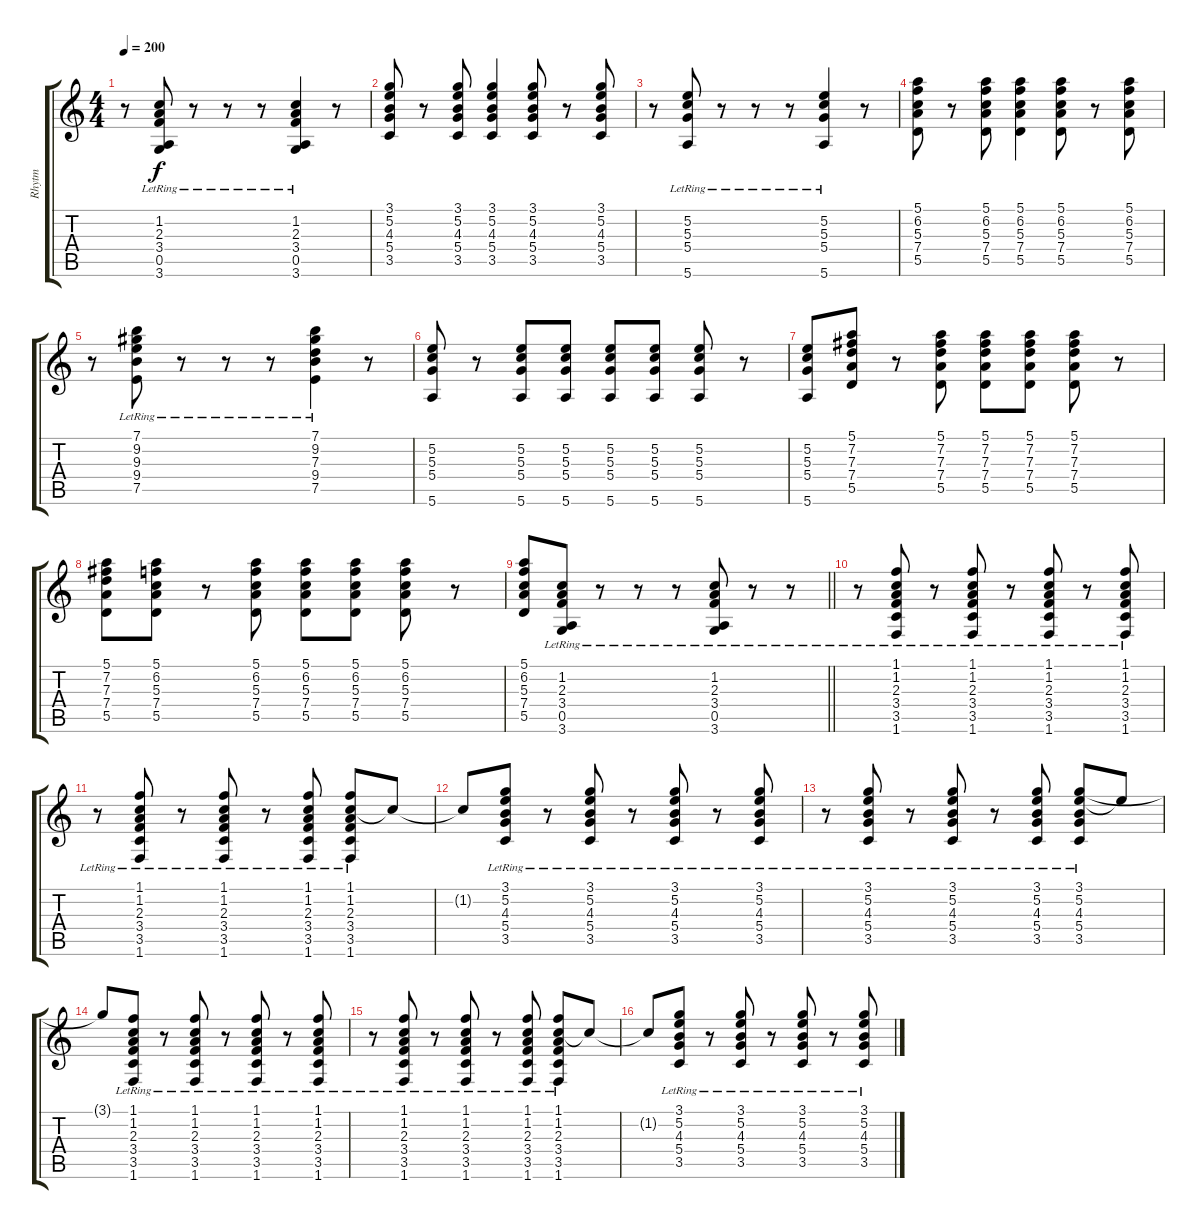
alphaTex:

\track ("Rhytm" "Rhytm") {instrument electricguitarjazz}
\staff {score tabs}
\tuning (E4 B3 G3 D3 A2 E2) {hide}
\ts (4 4)
\tempo 200
\clef g2
\ks c
r.8{dy f} (1.2{lr} 2.3{lr} 3.4{lr} 0.5 3.6{lr}).8 r.8 r.8 r.8 (1.2{lr} 2.3 3.4 0.5 3.6).4 r.8 |
(3.1 5.2 4.3 5.4 3.5).8 r.8 (3.1 5.2 4.3 5.4 3.5).8 (3.1 5.2 4.3 5.4 3.5).4 (3.1 5.2 4.3 5.4 3.5).8 r.8 (3.1 5.2 4.3 5.4 3.5).8 |
r.8 (5.2{lr} 5.3{lr} 5.4{lr} 5.6{lr}).8 r.8 r.8 r.8 (5.2{lr} 5.3 5.4 5.6).4 r.8 |
(5.1 6.2 5.3 7.4 5.5).8 r.8 (5.1 6.2 5.3 7.4 5.5).8 (5.1 6.2 5.3 7.4 5.5).4 (5.1 6.2 5.3 7.4 5.5).8 r.8 (5.1 6.2 5.3 7.4 5.5).8 |
r.8 (7.1 9.2{lr} 9.3 9.4{lr} 7.5).8 r.8 r.8 r.8 (7.1 9.2{lr} 7.3 9.4 7.5).4 r.8 |
(5.2 5.3 5.4 5.6).8 r.8 (5.2 5.3 5.4 5.6).8 (5.2 5.3 5.4 5.6).8 (5.2 5.3 5.4 5.6).8 (5.2 5.3 5.4 5.6).8 (5.2 5.3 5.4 5.6).8 r.8 |
(5.2 5.3 5.4 5.6).8 (5.1 7.2 7.3 7.4 5.5).8 r.8 (5.1 7.2 7.3 7.4 5.5).8 (5.1 7.2 7.3 7.4 5.5).8 (5.1 7.2 7.3 7.4 5.5).8 (5.1 7.2 7.3 7.4 5.5).8 r.8 |
(5.1 7.2 7.3 7.4 5.5).8 (5.1 6.2 5.3 7.4 5.5).8 r.8 (5.1 6.2 5.3 7.4 5.5).8 (5.1 6.2 5.3 7.4 5.5).8 (5.1 6.2 5.3 7.4 5.5).8 (5.1 6.2 5.3 7.4 5.5).8 r.8 |
\barLineRight lightlight
(5.1 6.2 5.3 7.4 5.5).8 (1.2{lr} 2.3{lr} 3.4{lr} 0.5 3.6{lr}).8 r.8 r.8 r.8 (1.2{lr} 2.3 3.4 0.5 3.6).8 r.8 r.8 |
r.8 (1.1{lr} 1.2{lr} 2.3{lr} 3.4{lr} 3.5{lr} 1.6{lr}).8 r.8 (1.1{lr} 1.2{lr} 2.3{lr} 3.4{lr} 3.5{lr} 1.6{lr}).8 r.8 (1.1{lr} 1.2{lr} 2.3{lr} 3.4{lr} 3.5{lr} 1.6{lr}).8 r.8 (1.1{lr} 1.2{lr} 2.3{lr} 3.4{lr} 3.5{lr} 1.6{lr}).8 |
r.8 (1.1{lr} 1.2{lr} 2.3{lr} 3.4{lr} 3.5{lr} 1.6{lr}).8 r.8 (1.1{lr} 1.2{lr} 2.3{lr} 3.4{lr} 3.5{lr} 1.6{lr}).8 r.8 (1.1{lr} 1.2{lr} 2.3{lr} 3.4{lr} 3.5{lr} 1.6{lr}).8 (1.1{lr} 1.2{lr} 2.3{lr} 3.4{lr} 3.5{lr} 1.6{lr}).8 1.2{t}.8 |
1.2{t}.8 (3.1{lr} 5.2{lr} 4.3{lr} 5.4{lr} 3.5{lr}).8 r.8 (3.1{lr} 5.2{lr} 4.3{lr} 5.4{lr} 3.5{lr}).8 r.8 (3.1{lr} 5.2{lr} 4.3{lr} 5.4{lr} 3.5{lr}).8 r.8 (3.1{lr} 5.2{lr} 4.3{lr} 5.4{lr} 3.5{lr}).8 |
r.8 (3.1{lr} 5.2{lr} 4.3{lr} 5.4{lr} 3.5{lr}).8 r.8 (3.1{lr} 5.2{lr} 4.3{lr} 5.4{lr} 3.5{lr}).8 r.8 (3.1{lr} 5.2{lr} 4.3{lr} 5.4{lr} 3.5{lr}).8 (3.1{lr} 5.2{lr} 4.3{lr} 5.4{lr} 3.5{lr}).8 5.2{t}.8 |
3.1{t}.8 (1.1{lr} 1.2{lr} 2.3{lr} 3.4{lr} 3.5{lr} 1.6{lr}).8 r.8 (1.1{lr} 1.2{lr} 2.3{lr} 3.4{lr} 3.5{lr} 1.6{lr}).8 r.8 (1.1{lr} 1.2{lr} 2.3{lr} 3.4{lr} 3.5{lr} 1.6{lr}).8 r.8 (1.1{lr} 1.2{lr} 2.3{lr} 3.4{lr} 3.5{lr} 1.6{lr}).8 |
r.8 (1.1{lr} 1.2{lr} 2.3{lr} 3.4{lr} 3.5{lr} 1.6{lr}).8 r.8 (1.1{lr} 1.2{lr} 2.3{lr} 3.4{lr} 3.5{lr} 1.6{lr}).8 r.8 (1.1{lr} 1.2{lr} 2.3{lr} 3.4{lr} 3.5{lr} 1.6{lr}).8 (1.1{lr} 1.2{lr} 2.3{lr} 3.4{lr} 3.5{lr} 1.6{lr}).8 1.2{t}.8 |
1.2{t}.8 (3.1{lr} 5.2{lr} 4.3{lr} 5.4{lr} 3.5{lr}).8 r.8 (3.1{lr} 5.2{lr} 4.3{lr} 5.4{lr} 3.5{lr}).8 r.8 (3.1{lr} 5.2{lr} 4.3{lr} 5.4{lr} 3.5{lr}).8 r.8 (3.1{lr} 5.2{lr} 4.3{lr} 5.4{lr} 3.5{lr}).8
